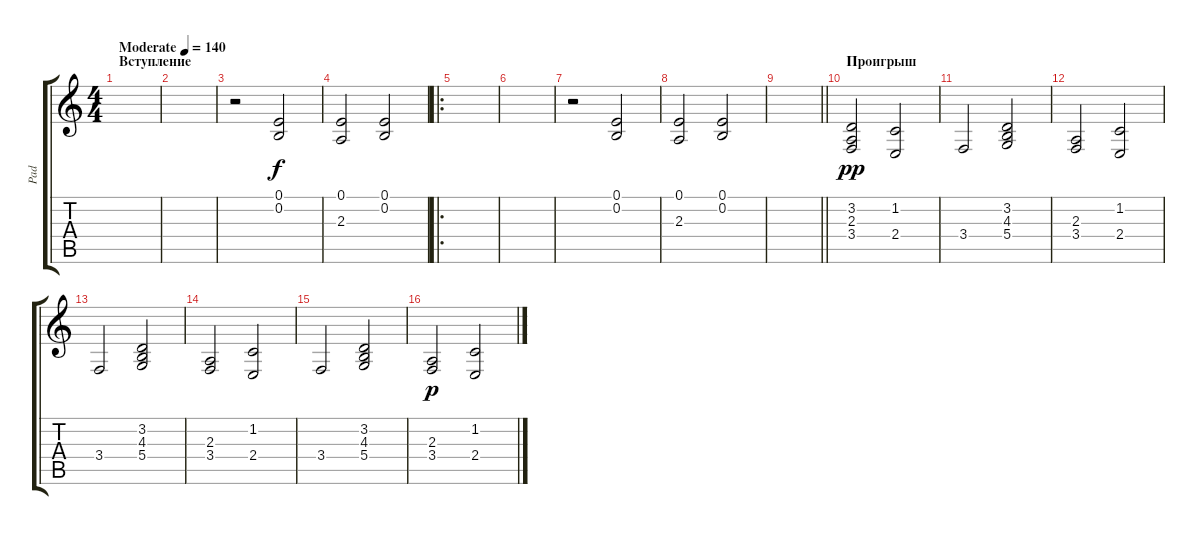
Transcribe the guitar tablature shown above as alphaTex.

\track ("Pad" "Pad") {instrument pad3polysynth}
\staff {score tabs}
\tuning (E4 B3 G3 D3 A2 E2) {hide}
\ts (4 4)
\section ("" "Вступление")
\tempo (140 "Moderate")
\clef g2
\ks c
|
|
r.2 (0.1 0.2).2 |
(0.1 2.3).2 (0.1 0.2).2 |
\ro
|
|
r.2 (0.1 0.2).2 |
(0.1 2.3).2 (0.1 0.2).2 |
\barLineRight lightlight
|
\section ("" "Проигрыш")
(3.2 2.3 3.4).2{dy pp} (1.2 2.4).2 |
3.4.2 (3.2 4.3 5.4).2 |
(2.3 3.4).2 (1.2 2.4).2 |
3.4.2 (3.2 4.3 5.4).2 |
(2.3 3.4).2 (1.2 2.4).2 |
3.4.2 (3.2 4.3 5.4).2 |
(2.3 3.4).2{dy p} (1.2 2.4).2
